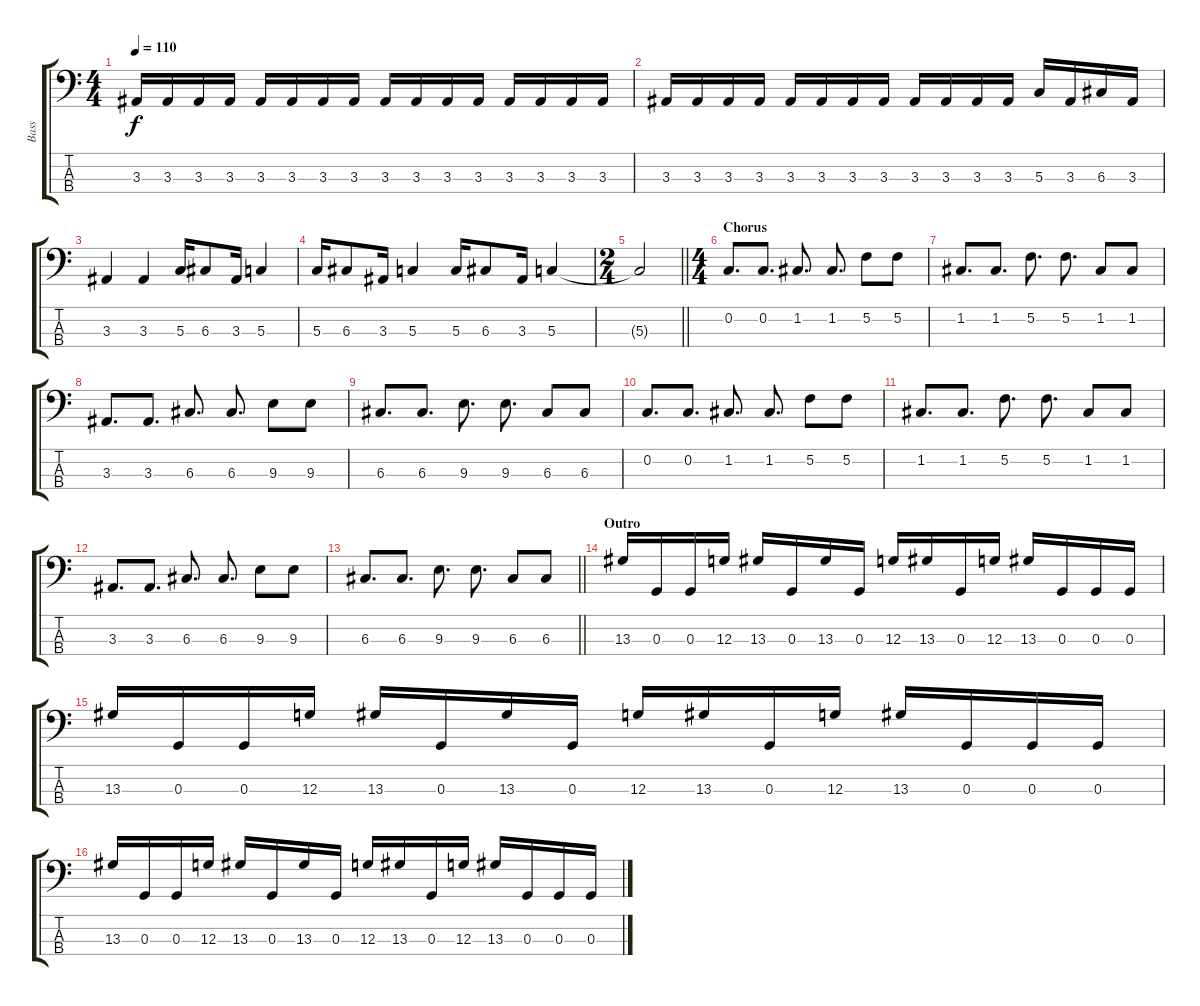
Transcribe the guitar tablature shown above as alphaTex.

\track ("Bass" "Bass") {instrument electricbasspick}
\staff {score tabs}
\tuning (F2 C2 G1 D1) {hide}
\ts (4 4)
\tempo 110
\clef f4
\ks c
3.3.16{dy f} 3.3.16 3.3.16 3.3.16 3.3.16 3.3.16 3.3.16 3.3.16 3.3.16 3.3.16 3.3.16 3.3.16 3.3.16 3.3.16 3.3.16 3.3.16 |
3.3.16 3.3.16 3.3.16 3.3.16 3.3.16 3.3.16 3.3.16 3.3.16 3.3.16 3.3.16 3.3.16 3.3.16 5.3.16 3.3.16 6.3.16 3.3.16 |
3.3.4 3.3.4 5.3.16 6.3.8 3.3.16 5.3.4 |
5.3.16 6.3.8 3.3.16 5.3.4 5.3.16 6.3.8 3.3.16 5.3.4 |
\ts (2 4)
\barLineRight lightlight
5.3{t}.2 |
\ts (4 4)
\section ("" "Chorus")
0.2.8{d} 0.2.8{d} 1.2.8{d} 1.2.8{d} 5.2.8 5.2.8 |
1.2.8{d} 1.2.8{d} 5.2.8{d} 5.2.8{d} 1.2.8 1.2.8 |
3.3.8{d} 3.3.8{d} 6.3.8{d} 6.3.8{d} 9.3.8 9.3.8 |
6.3.8{d} 6.3.8{d} 9.3.8{d} 9.3.8{d} 6.3.8 6.3.8 |
0.2.8{d} 0.2.8{d} 1.2.8{d} 1.2.8{d} 5.2.8 5.2.8 |
1.2.8{d} 1.2.8{d} 5.2.8{d} 5.2.8{d} 1.2.8 1.2.8 |
3.3.8{d} 3.3.8{d} 6.3.8{d} 6.3.8{d} 9.3.8 9.3.8 |
\barLineRight lightlight
6.3.8{d} 6.3.8{d} 9.3.8{d} 9.3.8{d} 6.3.8 6.3.8 |
\section ("" "Outro")
13.3.16 0.3.16 0.3.16 12.3.16 13.3.16 0.3.16 13.3.16 0.3.16 12.3.16 13.3.16 0.3.16 12.3.16 13.3.16 0.3.16 0.3.16 0.3.16 |
13.3.16 0.3.16 0.3.16 12.3.16 13.3.16 0.3.16 13.3.16 0.3.16 12.3.16 13.3.16 0.3.16 12.3.16 13.3.16 0.3.16 0.3.16 0.3.16 |
13.3.16 0.3.16 0.3.16 12.3.16 13.3.16 0.3.16 13.3.16 0.3.16 12.3.16 13.3.16 0.3.16 12.3.16 13.3.16 0.3.16 0.3.16 0.3.16
